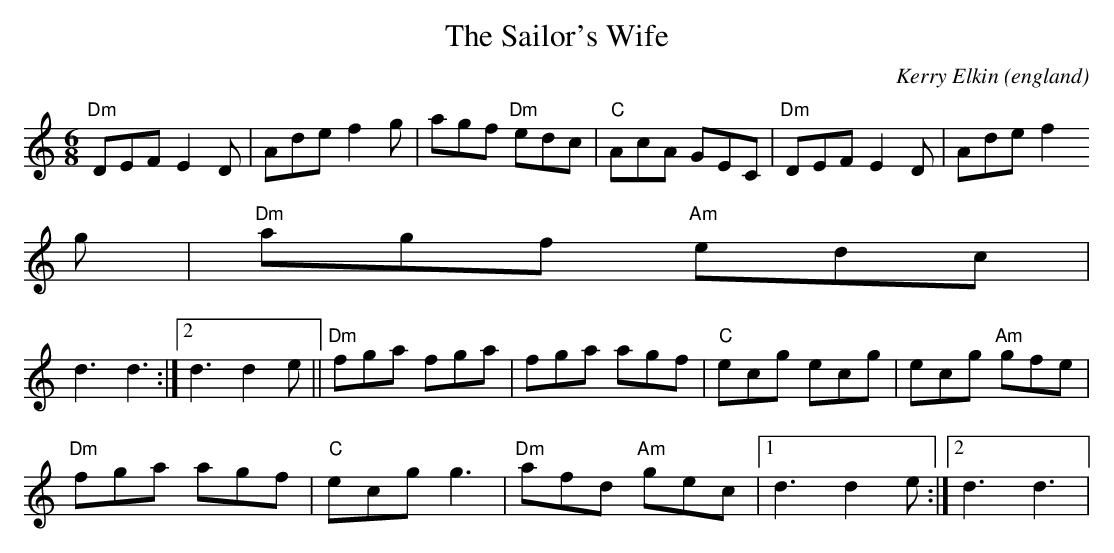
X:1
T:The Sailor's Wife
O:england
M:6/8
L:1/8
C:Kerry Elkin
K:C
"Dm"DEF E2 D|Ade f2 g|agf "Dm"edc|"C"AcA GEC|"Dm"DEF E2 D|Ade f2
g|"Dm"agf "Am"edc|
1 d3 d3:|2 d3 d2 e||"Dm"fga fga|fga agf|"C"ecg ecg|ecg "Am"gfe|
"Dm"fga agf|"C"ecg g3|"Dm"afd "Am"gec|1 d3 d2 e:|2 d3 d3|
